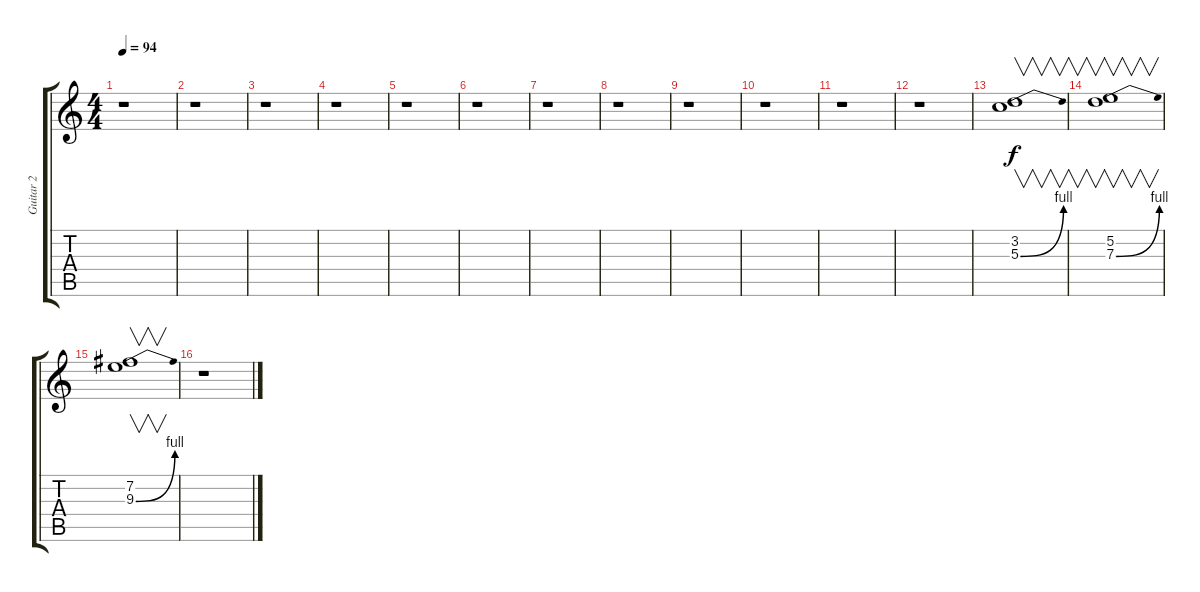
\track ("Guitar 2" "Guitar 2") {instrument overdrivenguitar}
\staff {score tabs}
\tuning (E4 B3 G3 D3 A2 E2) {hide}
\ts (4 4)
\tempo 94
\clef g2
\ks c
r.1{dy f instrument overdrivenguitar} |
r.1 |
r.1 |
r.1 |
r.1 |
r.1 |
r.1 |
r.1 |
r.1 |
r.1 |
r.1 |
r.1 |
(3.2 5.3{be (bend 0 0 60 4)}).1{v} |
(5.2 7.3{be (bend 0 0 60 4)}).1{v} |
(7.2 9.3{be (bend 0 0 60 4)}).1{v} |
r.1
